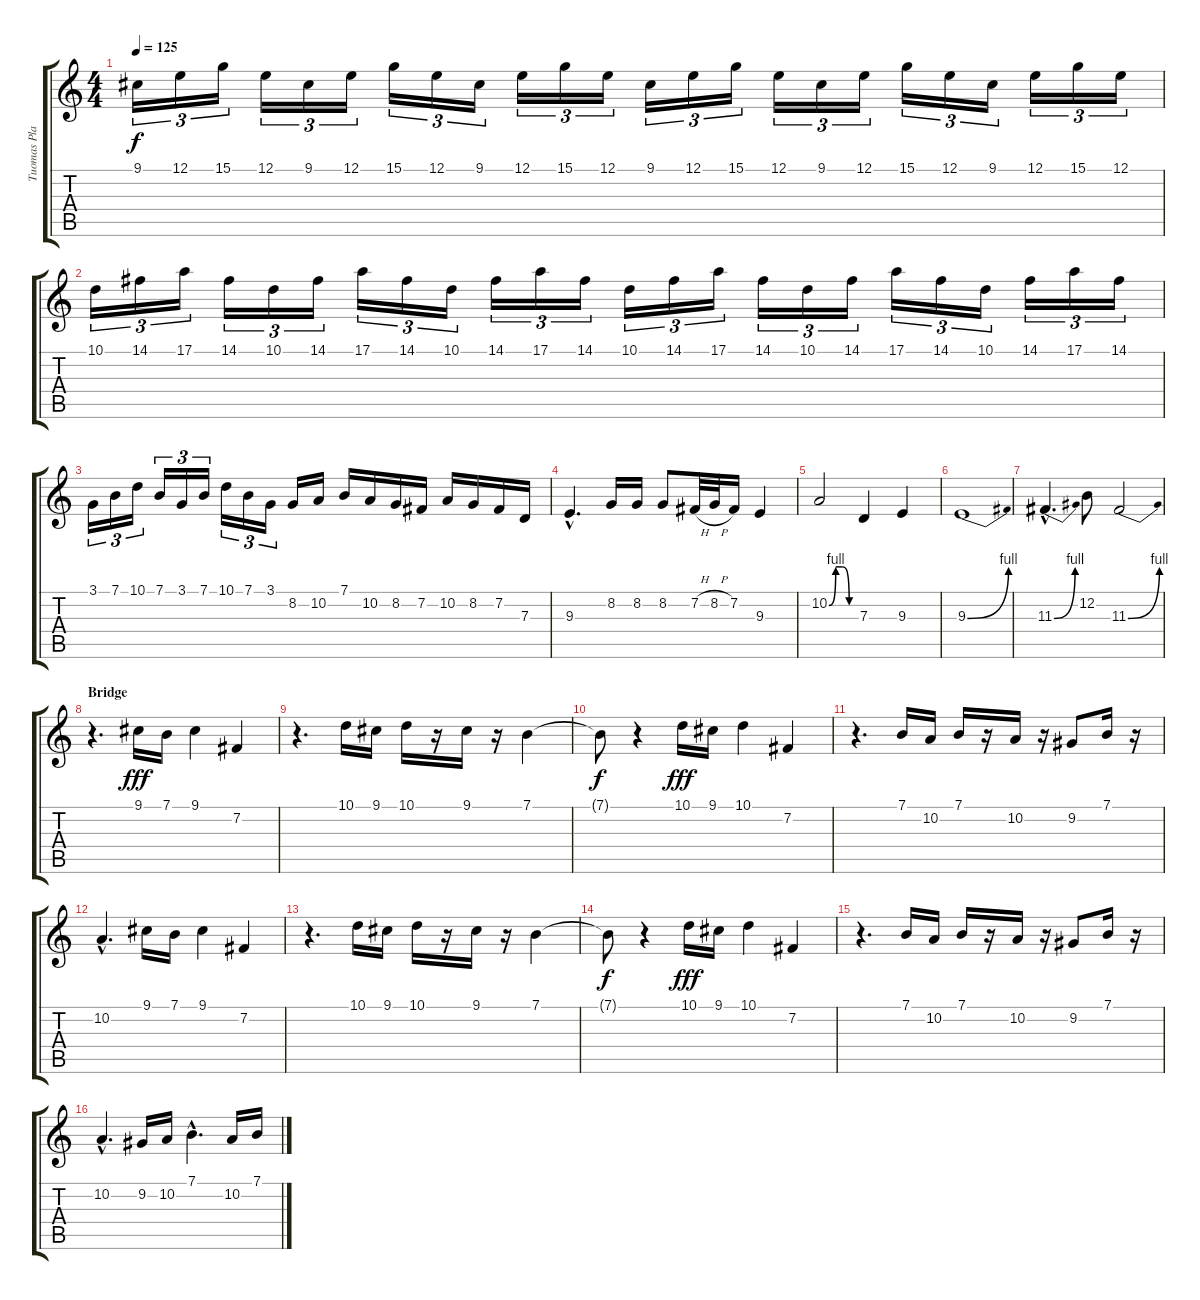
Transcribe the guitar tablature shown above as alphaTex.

\track ("Tuomas Planman" "Tuomas Pla") {instrument synthstrings1}
\staff {score tabs}
\tuning (E4 B3 G3 D3 A2 E2) {hide}
\ts (4 4)
\tempo 125
\clef g2
\ks c
9.1.16{tu (3 2) dy f} 12.1.16{tu (3 2)} 15.1.16{tu (3 2)} 12.1.16{tu (3 2)} 9.1.16{tu (3 2)} 12.1.16{tu (3 2)} 15.1.16{tu (3 2)} 12.1.16{tu (3 2)} 9.1.16{tu (3 2)} 12.1.16{tu (3 2)} 15.1.16{tu (3 2)} 12.1.16{tu (3 2)} 9.1.16{tu (3 2)} 12.1.16{tu (3 2)} 15.1.16{tu (3 2)} 12.1.16{tu (3 2)} 9.1.16{tu (3 2)} 12.1.16{tu (3 2)} 15.1.16{tu (3 2)} 12.1.16{tu (3 2)} 9.1.16{tu (3 2)} 12.1.16{tu (3 2)} 15.1.16{tu (3 2)} 12.1.16{tu (3 2)} |
10.1.16{tu (3 2)} 14.1.16{tu (3 2)} 17.1.16{tu (3 2)} 14.1.16{tu (3 2)} 10.1.16{tu (3 2)} 14.1.16{tu (3 2)} 17.1.16{tu (3 2)} 14.1.16{tu (3 2)} 10.1.16{tu (3 2)} 14.1.16{tu (3 2)} 17.1.16{tu (3 2)} 14.1.16{tu (3 2)} 10.1.16{tu (3 2)} 14.1.16{tu (3 2)} 17.1.16{tu (3 2)} 14.1.16{tu (3 2)} 10.1.16{tu (3 2)} 14.1.16{tu (3 2)} 17.1.16{tu (3 2)} 14.1.16{tu (3 2)} 10.1.16{tu (3 2)} 14.1.16{tu (3 2)} 17.1.16{tu (3 2)} 14.1.16{tu (3 2)} |
3.1.16{tu (3 2)} 7.1.16{tu (3 2)} 10.1.16{tu (3 2)} 7.1.16{tu (3 2)} 3.1.16{tu (3 2)} 7.1.16{tu (3 2)} 10.1.16{tu (3 2)} 7.1.16{tu (3 2)} 3.1.16{tu (3 2)} 8.2.16 10.2.16 7.1.16 10.2.16 8.2.16 7.2.16 10.2.16 8.2.16 7.2.16 7.3.16 |
9.3{hac}.4{d} 8.2.16 8.2.16 8.2.8 7.2{h}.32 8.2{h}.32 7.2.16 9.3.4 |
10.2{be (custom 0 0 15 4 30 4 45 0 60 0)}.2 7.3.4 9.3.4 |
9.3{be (bend 0 0 60 4)}.1 |
11.3{be (bend 0 0 60 4) hac}.4{d} 12.2.8 11.3{be (bend 0 0 60 4)}.2 |
\section ("" "Bridge")
r.4{d instrument stringensemble1} 9.1.16{dy fff} 7.1.16 9.1.4 7.2.4 |
r.4{d} 10.1.16 9.1.16 10.1.16 r.16 9.1.16 r.16 7.1.4 |
7.1{t}.8{dy f} r.4 10.1.16{dy fff} 9.1.16 10.1.4 7.2.4 |
r.4{d} 7.1.16 10.2.16 7.1.16 r.16 10.2.16 r.16 9.2.8 7.1.16 r.16 |
10.2{hac}.4{d} 9.1.16 7.1.16 9.1.4 7.2.4 |
r.4{d} 10.1.16 9.1.16 10.1.16 r.16 9.1.16 r.16 7.1.4 |
7.1{t}.8{dy f} r.4 10.1.16{dy fff} 9.1.16 10.1.4 7.2.4 |
r.4{d} 7.1.16 10.2.16 7.1.16 r.16 10.2.16 r.16 9.2.8 7.1.16 r.16 |
10.2{hac}.4{d} 9.2.16 10.2.16 7.1{hac}.4{d} 10.2.16 7.1.16
